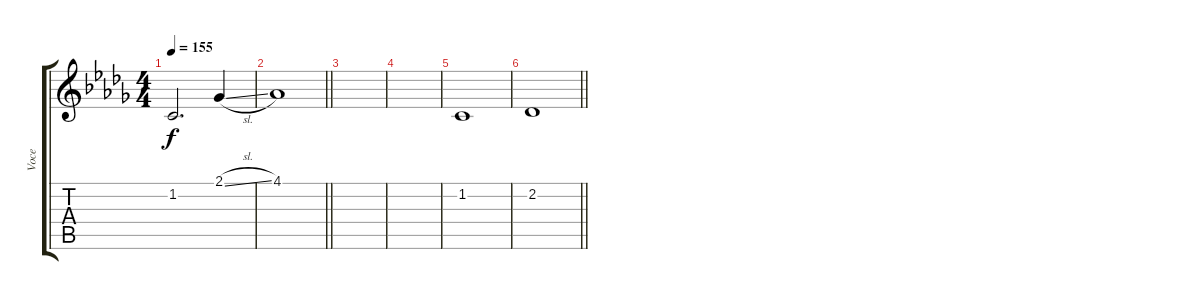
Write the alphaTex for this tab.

\track ("Voce" "Voce") {instrument clarinet}
\staff {score tabs}
\tuning (E4 B3 G3 D3 A2 E2) {hide}
\ts (4 4)
\tempo 155
\clef g2
\ks bbminor
1.2.2{d dy f} 2.1{sl}.4 |
\barLineRight lightlight
4.1.1 |
|
|
1.2.1 |
\barLineRight lightlight
2.2.1
